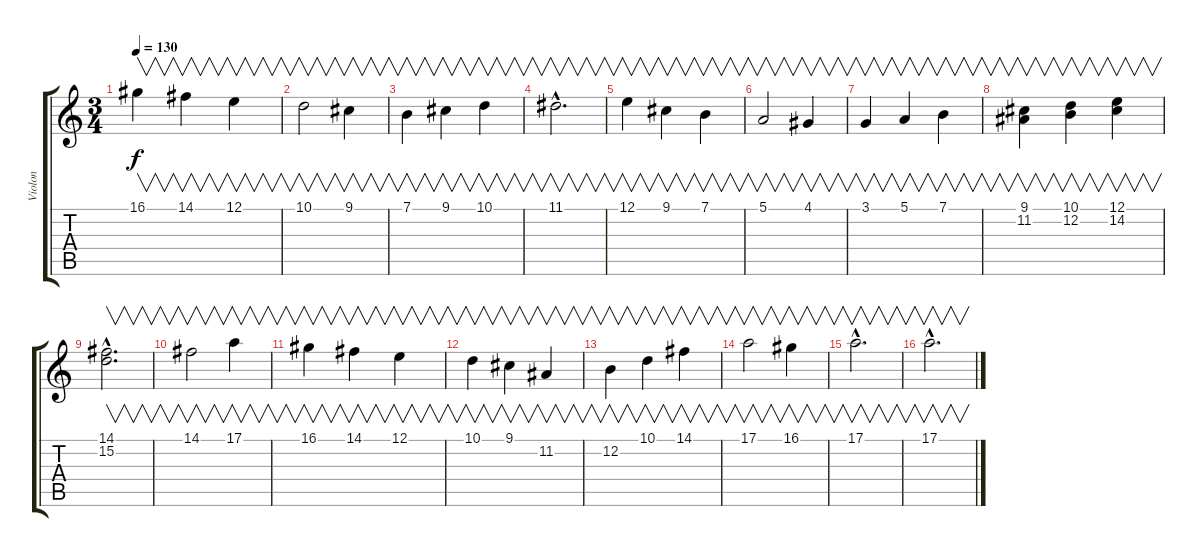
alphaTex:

\track ("Violon" "Violon") {instrument violin}
\staff {score tabs}
\tuning (E4 B3 G3 D3 A2 E2) {hide}
\ts (3 4)
\tempo 130
\clef g2
\ks c
16.1.4{v dy f} 14.1.4{v} 12.1.4{v} |
10.1.2{v} 9.1.4{v} |
7.1.4{v} 9.1.4{v} 10.1.4{v} |
11.1{hac}.2{v d} |
12.1.4{v} 9.1.4{v} 7.1.4{v} |
5.1.2{v} 4.1.4{v} |
3.1.4{v} 5.1.4{v} 7.1.4{v} |
(9.1 11.2).4{v} (10.1 12.2).4{v} (12.1 14.2).4{v} |
(14.1{hac} 15.2{hac}).2{v d} |
14.1.2{v} 17.1.4{v} |
16.1.4{v} 14.1.4{v} 12.1.4{v} |
10.1.4{v} 9.1.4{v} 11.2.4{v} |
12.2.4{v} 10.1.4{v} 14.1.4{v} |
17.1.2{v} 16.1.4{v} |
17.1{hac}.2{v d} |
17.1{hac}.2{v d}
